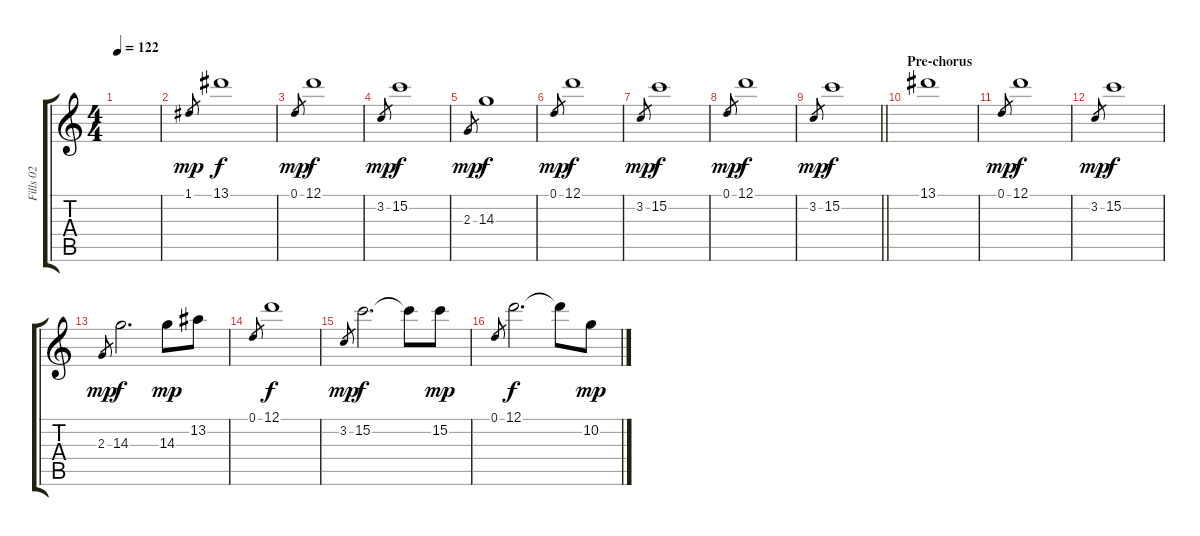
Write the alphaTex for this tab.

\track ("Fills 02" "Fills 02") {instrument acousticguitarsteel}
\staff {score tabs}
\tuning (D4 A3 F3 C3 G2 C2) {hide}
\ts (4 4)
\tempo 122
\clef g2
\ks c
|
1.1.8{gr dy mp} 13.1.1{dy f} |
0.1.8{gr dy mp} 12.1.1{dy f} |
3.2.8{gr dy mp} 15.2.1{dy f} |
2.3.8{gr dy mp} 14.3.1{dy f} |
0.1.8{gr dy mp} 12.1.1{dy f} |
3.2.8{gr dy mp} 15.2.1{dy f} |
0.1.8{gr dy mp} 12.1.1{dy f} |
\barLineRight lightlight
3.2.8{gr dy mp} 15.2.1{dy f} |
\section ("" "Pre-chorus")
13.1.1 |
0.1.8{gr dy mp} 12.1.1{dy f} |
3.2.8{gr dy mp} 15.2.1{dy f} |
2.3.8{gr dy mp} 14.3.2{d dy f} 14.3.8{dy mp} 13.2.8 |
0.1.8{gr} 12.1.1{dy f} |
3.2.8{gr dy mp} 15.2.2{d dy f} 15.2{t}.8 15.2.8{dy mp} |
0.1.8{gr} 12.1.2{d dy f} 12.1{t}.8 10.2.8{dy mp}
